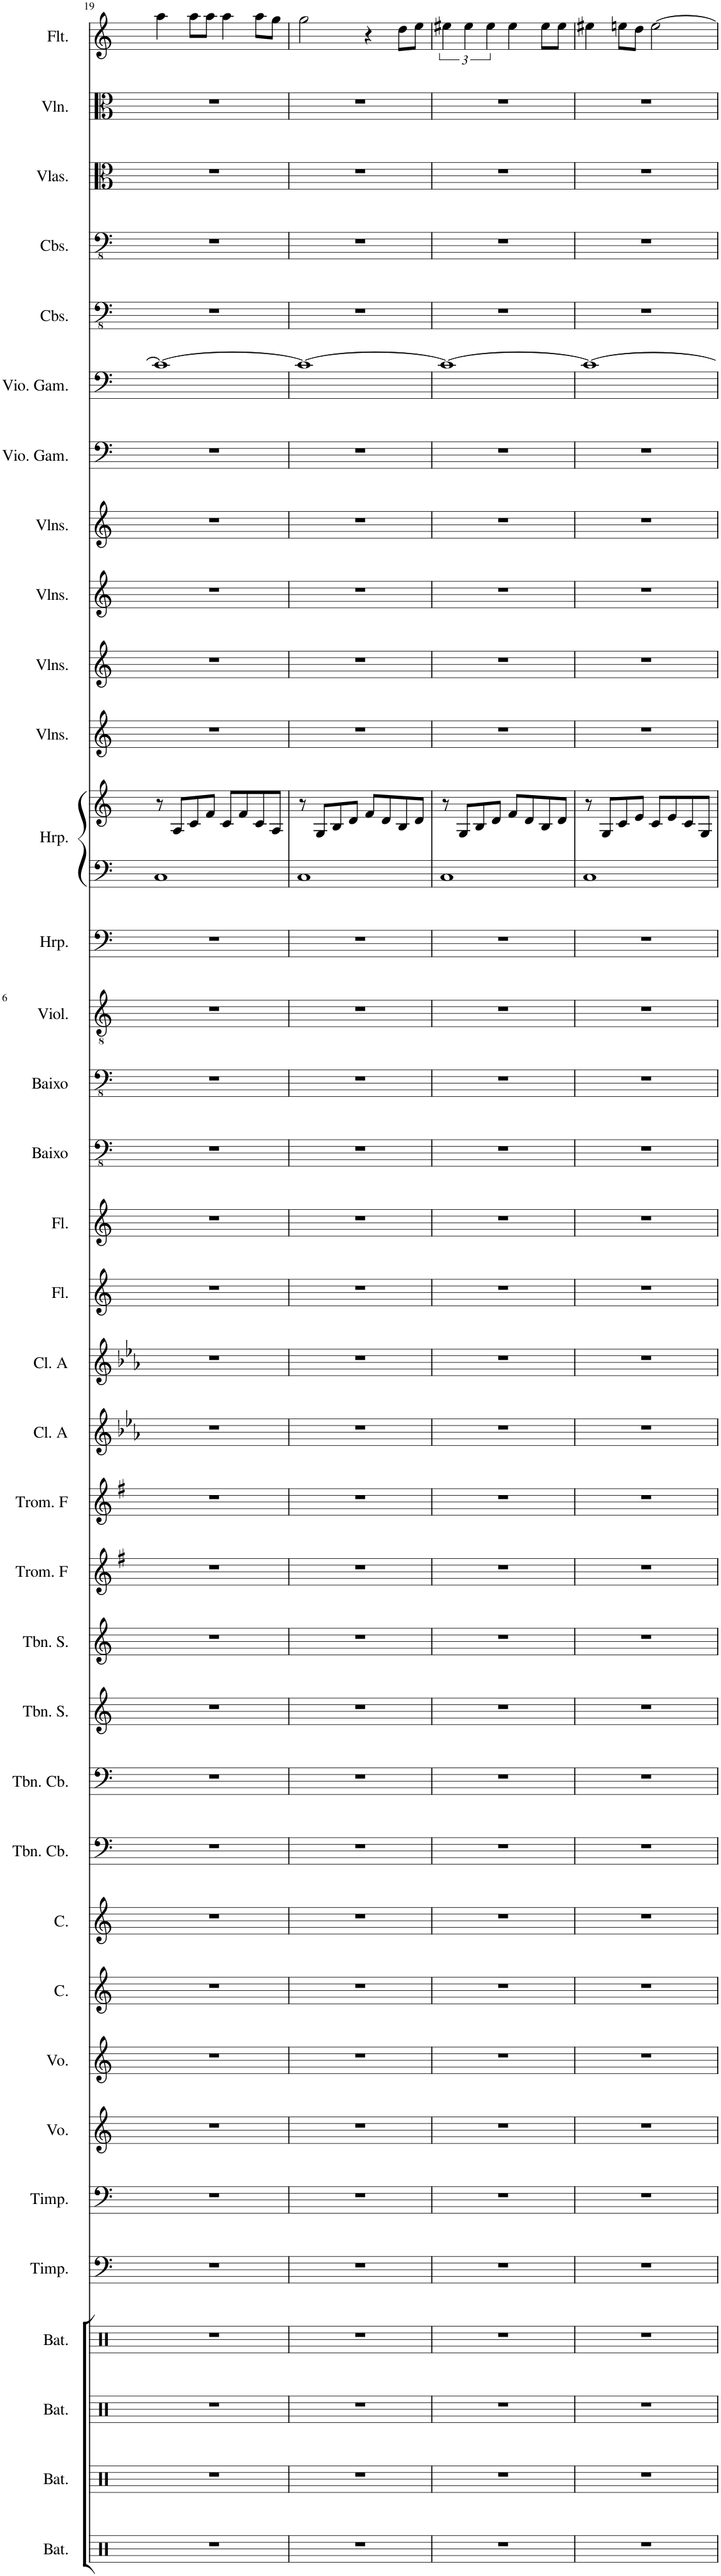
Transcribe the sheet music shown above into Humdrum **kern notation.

**kern	**kern	**kern	**kern	**kern	**kern	**kern	**kern	**kern	**kern	**kern	**kern	**kern	**kern	**kern	**kern	**kern	**kern	**kern	**kern	**kern	**kern	**kern	**kern	**kern	**kern	**kern	**kern	**kern	**kern	**kern	**kern	**kern	**kern	**kern	**kern	**kern
*part36	*part35	*part34	*part33	*part32	*part31	*part30	*part29	*part28	*part27	*part26	*part25	*part24	*part23	*part22	*part21	*part20	*part19	*part18	*part17	*part16	*part15	*part14	*part13	*part12	*part12	*part11	*part10	*part9	*part8	*part7	*part6	*part5	*part4	*part3	*part2	*part1
*staff37	*staff36	*staff35	*staff34	*staff33	*staff32	*staff31	*staff30	*staff29	*staff28	*staff27	*staff26	*staff25	*staff24	*staff23	*staff22	*staff21	*staff20	*staff19	*staff18	*staff17	*staff16	*staff15	*staff14	*staff13	*staff12	*staff11	*staff10	*staff9	*staff8	*staff7	*staff6	*staff5	*staff4	*staff3	*staff2	*staff1
*I"Bateria, percussion	*I"Bateria, Splash Cymbal	*I"Bateria, Crash Cymbal 2	*I"Bateria, Ride Cymbal 2	*I"Tímpano, timpany	*I"Tímpano, timpany	*I"Voz, BassChoir	*I"Voz, BassChoir	*I"Contralto, High Choir	*I"Contralto, High Choir	*I"Trombone Contrabaixo, bass trombones	*I"Trombone Contrabaixo, bass trombones	*I"Trombone Soprano, trombones	*I"Trombone Soprano, trombones	*I"Trompa em F, f. horns	*I"Trompa em F, f. horns	*I"Clarineta em A, clarinet	*I"Clarineta em A, clarinet	*I"Flauta, flute	*I"Flauta, flute	*I"Baixolão, fingered bass	*I"Baixolão, fingered bass	*I"Violão, guitar	*I"Harpa, bass harp	*I"Harpa, harp	*	*I"Violinos, bass slow strings	*I"Violinos, bass slow strings	*I"Violinos, slow strings	*I"Violinos, slow strings	*I"Viola da gamba, tremola strings	*I"Viola da gamba, tremola strings	*I"Contrabaixos, bass strings	*I"Contrabaixos, bass strings	*I"Violas, strings	*I"Violino	*I"Flautim
*I'Bat.	*I'Bat.	*I'Bat.	*I'Bat.	*I'Timp.	*I'Timp.	*I'Vo.	*I'Vo.	*I'C.	*I'C.	*I'Tbn. Cb.	*I'Tbn. Cb.	*I'Tbn. S.	*I'Tbn. S.	*I'Trom. F	*I'Trom. F	*I'Cl. A	*I'Cl. A	*I'Fl.	*I'Fl.	*I'Baixo	*I'Baixo	*I'Viol.	*I'Hrp.	*I'Hrp.	*	*I'Vlns.	*I'Vlns.	*I'Vlns.	*I'Vlns.	*I'Vio. Gam.	*I'Vio. Gam.	*I'Cbs.	*I'Cbs.	*I'Vlas.	*I'Vln.	*I'Flt.
!!LO:PB:g=z
*clefX	*clefX	*clefX	*clefX	*clefF4	*clefF4	*clefG2	*clefG2	*clefG2	*clefG2	*clefF4	*clefF4	*clefG2	*clefG2	*clefG2	*clefG2	*clefG2	*clefG2	*clefG2	*clefG2	*clefFv4	*clefFv4	*clefGv2	*clefF4	*clefG2	*clefG2	*clefG2	*clefG2	*clefG2	*clefG2	*clefF4	*clefF4	*clefFv4	*clefFv4	*clefC3	*clefC3	*clefG2
*	*	*	*	*	*	*	*	*	*	*	*	*	*	*Trd4c7	*Trd4c7	*Trd2c3	*Trd2c3	*	*	*	*	*	*	*	*	*	*	*	*	*	*	*	*	*	*	*Trd-7c-12
*k[]	*k[]	*k[]	*k[]	*k[]	*k[]	*k[]	*k[]	*k[]	*k[]	*k[]	*k[]	*k[]	*k[]	*k[f#]	*k[f#]	*k[b-e-a-]	*k[b-e-a-]	*k[]	*k[]	*k[]	*k[]	*k[]	*k[]	*k[]	*k[]	*k[]	*k[]	*k[]	*k[]	*k[]	*k[]	*k[]	*k[]	*k[]	*k[]	*k[]
*M4/4	*M4/4	*M4/4	*M4/4	*M4/4	*M4/4	*M4/4	*M4/4	*M4/4	*M4/4	*M4/4	*M4/4	*M4/4	*M4/4	*M4/4	*M4/4	*M4/4	*M4/4	*M4/4	*M4/4	*M4/4	*M4/4	*M4/4	*M4/4	*M4/4	*M4/4	*M4/4	*M4/4	*M4/4	*M4/4	*M4/4	*M4/4	*M4/4	*M4/4	*M4/4	*M4/4	*M4/4
=19	=19	=19	=19	=19	=19	=19	=19	=19	=19	=19	=19	=19	=19	=19	=19	=19	=19	=19	=19	=19	=19	=19	=19	=19	=19	=19	=19	=19	=19	=19	=19	=19	=19	=19	=19	=19
1r	1r	1r	1r	1r	1r	1r	1r	1r	1r	1r	1r	1r	1r	1r	1r	1r	1r	1r	1r	1r	1r	1r	1r	1C	8r	1r	1r	1r	1r	1r	1c_	1r	1r	1r	1r	4aa\
.	.	.	.	.	.	.	.	.	.	.	.	.	.	.	.	.	.	.	.	.	.	.	.	.	8A/L	.	.	.	.	.	.	.	.	.	.	.
.	.	.	.	.	.	.	.	.	.	.	.	.	.	.	.	.	.	.	.	.	.	.	.	.	8c/	.	.	.	.	.	.	.	.	.	.	8aa\L
.	.	.	.	.	.	.	.	.	.	.	.	.	.	.	.	.	.	.	.	.	.	.	.	.	8f/J	.	.	.	.	.	.	.	.	.	.	8aa\J
.	.	.	.	.	.	.	.	.	.	.	.	.	.	.	.	.	.	.	.	.	.	.	.	.	8c/L	.	.	.	.	.	.	.	.	.	.	4aa\
.	.	.	.	.	.	.	.	.	.	.	.	.	.	.	.	.	.	.	.	.	.	.	.	.	8f/	.	.	.	.	.	.	.	.	.	.	.
.	.	.	.	.	.	.	.	.	.	.	.	.	.	.	.	.	.	.	.	.	.	.	.	.	8c/	.	.	.	.	.	.	.	.	.	.	8aa\L
.	.	.	.	.	.	.	.	.	.	.	.	.	.	.	.	.	.	.	.	.	.	.	.	.	8A/J	.	.	.	.	.	.	.	.	.	.	8gg\J
=20	=20	=20	=20	=20	=20	=20	=20	=20	=20	=20	=20	=20	=20	=20	=20	=20	=20	=20	=20	=20	=20	=20	=20	=20	=20	=20	=20	=20	=20	=20	=20	=20	=20	=20	=20	=20
1r	1r	1r	1r	1r	1r	1r	1r	1r	1r	1r	1r	1r	1r	1r	1r	1r	1r	1r	1r	1r	1r	1r	1r	1C	8r	1r	1r	1r	1r	1r	1c_	1r	1r	1r	1r	2gg\
.	.	.	.	.	.	.	.	.	.	.	.	.	.	.	.	.	.	.	.	.	.	.	.	.	8G/L	.	.	.	.	.	.	.	.	.	.	.
.	.	.	.	.	.	.	.	.	.	.	.	.	.	.	.	.	.	.	.	.	.	.	.	.	8B/	.	.	.	.	.	.	.	.	.	.	.
.	.	.	.	.	.	.	.	.	.	.	.	.	.	.	.	.	.	.	.	.	.	.	.	.	8d/J	.	.	.	.	.	.	.	.	.	.	.
.	.	.	.	.	.	.	.	.	.	.	.	.	.	.	.	.	.	.	.	.	.	.	.	.	8f/L	.	.	.	.	.	.	.	.	.	.	4r
.	.	.	.	.	.	.	.	.	.	.	.	.	.	.	.	.	.	.	.	.	.	.	.	.	8d/	.	.	.	.	.	.	.	.	.	.	.
.	.	.	.	.	.	.	.	.	.	.	.	.	.	.	.	.	.	.	.	.	.	.	.	.	8B/	.	.	.	.	.	.	.	.	.	.	8dd\L
.	.	.	.	.	.	.	.	.	.	.	.	.	.	.	.	.	.	.	.	.	.	.	.	.	8d/J	.	.	.	.	.	.	.	.	.	.	8ee\J
=21	=21	=21	=21	=21	=21	=21	=21	=21	=21	=21	=21	=21	=21	=21	=21	=21	=21	=21	=21	=21	=21	=21	=21	=21	=21	=21	=21	=21	=21	=21	=21	=21	=21	=21	=21	=21
1r	1r	1r	1r	1r	1r	1r	1r	1r	1r	1r	1r	1r	1r	1r	1r	1r	1r	1r	1r	1r	1r	1r	1r	1C	8r	1r	1r	1r	1r	1r	1c_	1r	1r	1r	1r	6ee#X\
.	.	.	.	.	.	.	.	.	.	.	.	.	.	.	.	.	.	.	.	.	.	.	.	.	8G/L	.	.	.	.	.	.	.	.	.	.	.
.	.	.	.	.	.	.	.	.	.	.	.	.	.	.	.	.	.	.	.	.	.	.	.	.	.	.	.	.	.	.	.	.	.	.	.	6ee#\
.	.	.	.	.	.	.	.	.	.	.	.	.	.	.	.	.	.	.	.	.	.	.	.	.	8B/	.	.	.	.	.	.	.	.	.	.	.
.	.	.	.	.	.	.	.	.	.	.	.	.	.	.	.	.	.	.	.	.	.	.	.	.	.	.	.	.	.	.	.	.	.	.	.	6ee#\
.	.	.	.	.	.	.	.	.	.	.	.	.	.	.	.	.	.	.	.	.	.	.	.	.	8d/J	.	.	.	.	.	.	.	.	.	.	.
.	.	.	.	.	.	.	.	.	.	.	.	.	.	.	.	.	.	.	.	.	.	.	.	.	8f/L	.	.	.	.	.	.	.	.	.	.	4ee#\
.	.	.	.	.	.	.	.	.	.	.	.	.	.	.	.	.	.	.	.	.	.	.	.	.	8d/	.	.	.	.	.	.	.	.	.	.	.
.	.	.	.	.	.	.	.	.	.	.	.	.	.	.	.	.	.	.	.	.	.	.	.	.	8B/	.	.	.	.	.	.	.	.	.	.	8ee#\L
.	.	.	.	.	.	.	.	.	.	.	.	.	.	.	.	.	.	.	.	.	.	.	.	.	8d/J	.	.	.	.	.	.	.	.	.	.	8ee#\J
=22	=22	=22	=22	=22	=22	=22	=22	=22	=22	=22	=22	=22	=22	=22	=22	=22	=22	=22	=22	=22	=22	=22	=22	=22	=22	=22	=22	=22	=22	=22	=22	=22	=22	=22	=22	=22
1r	1r	1r	1r	1r	1r	1r	1r	1r	1r	1r	1r	1r	1r	1r	1r	1r	1r	1r	1r	1r	1r	1r	1r	1C	8r	1r	1r	1r	1r	1r	1c_	1r	1r	1r	1r	4ee#X\
.	.	.	.	.	.	.	.	.	.	.	.	.	.	.	.	.	.	.	.	.	.	.	.	.	8G/L	.	.	.	.	.	.	.	.	.	.	.
.	.	.	.	.	.	.	.	.	.	.	.	.	.	.	.	.	.	.	.	.	.	.	.	.	8c/	.	.	.	.	.	.	.	.	.	.	8een\L
.	.	.	.	.	.	.	.	.	.	.	.	.	.	.	.	.	.	.	.	.	.	.	.	.	8e/J	.	.	.	.	.	.	.	.	.	.	8dd\J
.	.	.	.	.	.	.	.	.	.	.	.	.	.	.	.	.	.	.	.	.	.	.	.	.	8c/L	.	.	.	.	.	.	.	.	.	.	[2ee\
.	.	.	.	.	.	.	.	.	.	.	.	.	.	.	.	.	.	.	.	.	.	.	.	.	8e/	.	.	.	.	.	.	.	.	.	.	.
.	.	.	.	.	.	.	.	.	.	.	.	.	.	.	.	.	.	.	.	.	.	.	.	.	8c/	.	.	.	.	.	.	.	.	.	.	.
.	.	.	.	.	.	.	.	.	.	.	.	.	.	.	.	.	.	.	.	.	.	.	.	.	8G/J	.	.	.	.	.	.	.	.	.	.	.
=	=	=	=	=	=	=	=	=	=	=	=	=	=	=	=	=	=	=	=	=	=	=	=	=	=	=	=	=	=	=	=	=	=	=	=	=
*-	*-	*-	*-	*-	*-	*-	*-	*-	*-	*-	*-	*-	*-	*-	*-	*-	*-	*-	*-	*-	*-	*-	*-	*-	*-	*-	*-	*-	*-	*-	*-	*-	*-	*-	*-	*-
